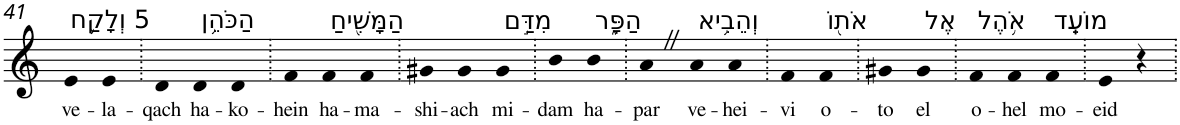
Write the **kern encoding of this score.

**kern	**text
*part1	*part1
*staff1	*staff1
*I"Piano	*
*I'Pno	*
!!LO:PB:g=z
*clefG2	*
*k[]	*
=41	=41
!LO:TX:a:t=5 וְלָקַ֛ח	!
!	!LO:LY:b
4e	ve-
!	!LO:LY:b
4e	-la-
=42.	=42.
!	!LO:LY:b
4d	-qach
!LO:TX:a:t=הַכֹּהֵ֥ן	!
!	!LO:LY:b
4d	ha-
!	!LO:LY:b
4d	-ko-
=43.	=43.
!	!LO:LY:b
4f	-hein
!LO:TX:a:t=הַמָּשִׁ֖יחַ	!
!	!LO:LY:b
4f	ha-
!	!LO:LY:b
4f	-ma-
=44.	=44.
!	!LO:LY:b
4g#X	-shi-
!	!LO:LY:b
4g#	-ach
!LO:TX:a:t=מִדַּ֣ם	!
!	!LO:LY:b
4g#	mi-
=45.	=45.
!	!LO:LY:b
4b	-dam
!LO:TX:a:t=הַפָּ֑ר	!
!	!LO:LY:b
4b	ha-
=46.	=46.
!	!LO:LY:b
4aZ	-par
!LO:TX:a:t=וְהֵבִ֥יא	!
!	!LO:LY:b
4a	ve-
!	!LO:LY:b
4a	-hei-
=47.	=47.
!	!LO:LY:b
4f	-vi
!LO:TX:a:t=אֹת֖וֹ	!
!	!LO:LY:b
4f	o-
=48.	=48.
!	!LO:LY:b
4g#X	-to
!LO:TX:a:t=אֶל	!
!	!LO:LY:b
4g#	el
=49.	=49.
!LO:TX:a:t=אֹ֥הֶל	!
!	!LO:LY:b
4f	o-
!	!LO:LY:b
4f	-hel
!LO:TX:a:t=מוֹעֵֽד	!
!	!LO:LY:b
4f	mo-
=50.	=50.
!	!LO:LY:b
4e	-eid
4r	.
=.	=.
*-	*-
